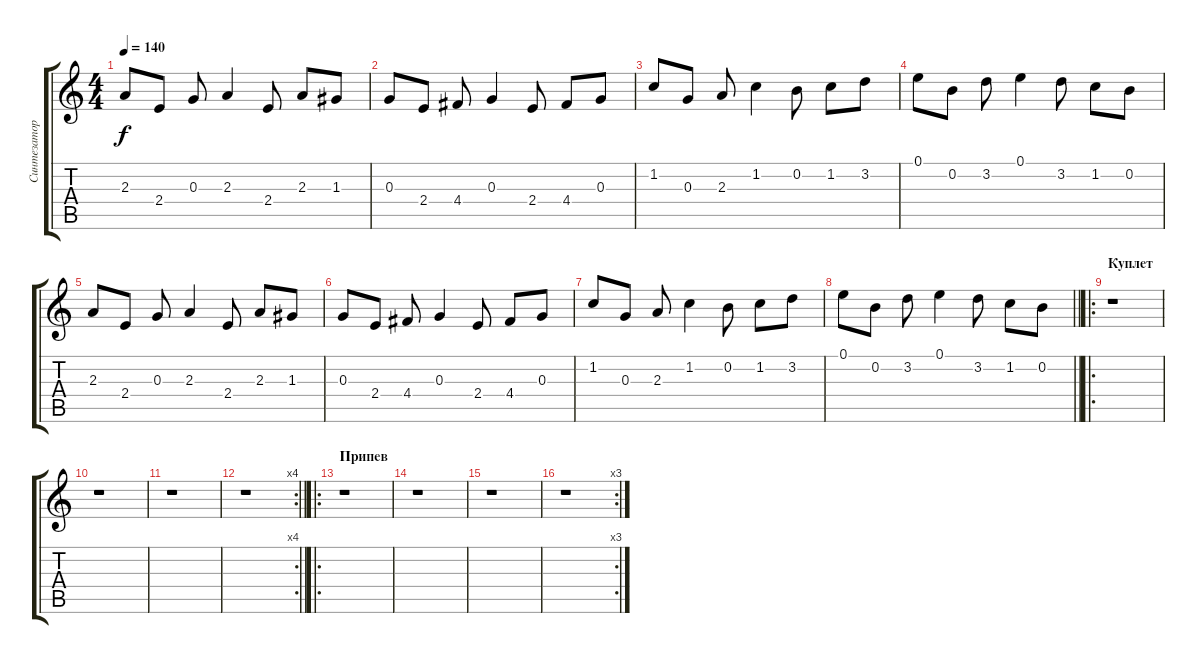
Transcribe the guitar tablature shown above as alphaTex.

\track ("Синтезатор" "Синтезатор") {instrument synthbass1}
\staff {score tabs}
\tuning (E4 B3 G3 D3 A2 E2) {hide}
\ts (4 4)
\tempo 140
\clef g2
\ks c
2.3.8{dy f} 2.4.8 0.3.8 2.3.4 2.4.8 2.3.8 1.3.8 |
0.3.8 2.4.8 4.4.8 0.3.4 2.4.8 4.4.8 0.3.8 |
1.2.8 0.3.8 2.3.8 1.2.4 0.2.8 1.2.8 3.2.8 |
0.1.8 0.2.8 3.2.8 0.1.4 3.2.8 1.2.8 0.2.8 |
2.3.8 2.4.8 0.3.8 2.3.4 2.4.8 2.3.8 1.3.8 |
0.3.8 2.4.8 4.4.8 0.3.4 2.4.8 4.4.8 0.3.8 |
1.2.8 0.3.8 2.3.8 1.2.4 0.2.8 1.2.8 3.2.8 |
\barLineRight lightlight
0.1.8 0.2.8 3.2.8 0.1.4 3.2.8 1.2.8 0.2.8 |
\ro
\section ("" "Куплет")
r.1 |
r.1 |
r.1 |
\rc 4
\barLineRight lightlight
r.1 |
\ro
\section ("" "Припев")
r.1 |
r.1 |
r.1 |
\rc 3
r.1
